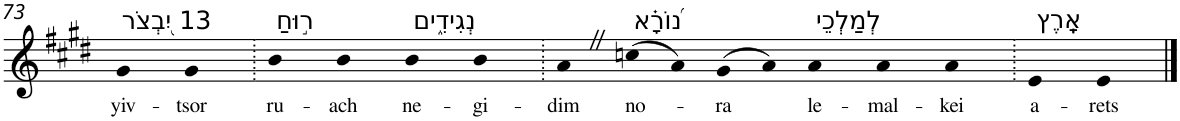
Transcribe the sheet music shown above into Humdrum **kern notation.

**kern	**text
*part1	*part1
*staff1	*staff1
*I"Piano	*
*I'Pno	*
!!LO:PB:g=z
*clefG2	*
*k[f#c#g#d#]	*
*E:	*
=73	=73
!LO:TX:a:t=13 יִ֭בְצֹר	!
!	!LO:LY:b
4g#	yiv-
!	!LO:LY:b
4g#	-tsor
=74.	=74.
!LO:TX:a:t=ר֣וּחַ	!
!	!LO:LY:b
4b	ru-
!	!LO:LY:b
4b	-ach
!LO:TX:a:t=נְגִידִ֑ים	!
!	!LO:LY:b
4b	ne-
!	!LO:LY:b
4b	-gi-
=75.	=75.
!	!LO:LY:b
4aZ	-dim
!LO:TX:a:t=נ֝וֹרָ֗א	!
!	!LO:LY:b
(>8ccn	no-
8a)	.
!	!LO:LY:b
(>8g#	-ra
8a)	.
!LO:TX:a:t=לְמַלְכֵי	!
!	!LO:LY:b
4a	le-
!	!LO:LY:b
4a	-mal-
!	!LO:LY:b
4a	-kei
=76.	=76.
!LO:TX:a:t=אָֽרֶץ	!
!	!LO:LY:b
4e	a-
!	!LO:LY:b
4e	-rets
==	==
*-	*-
